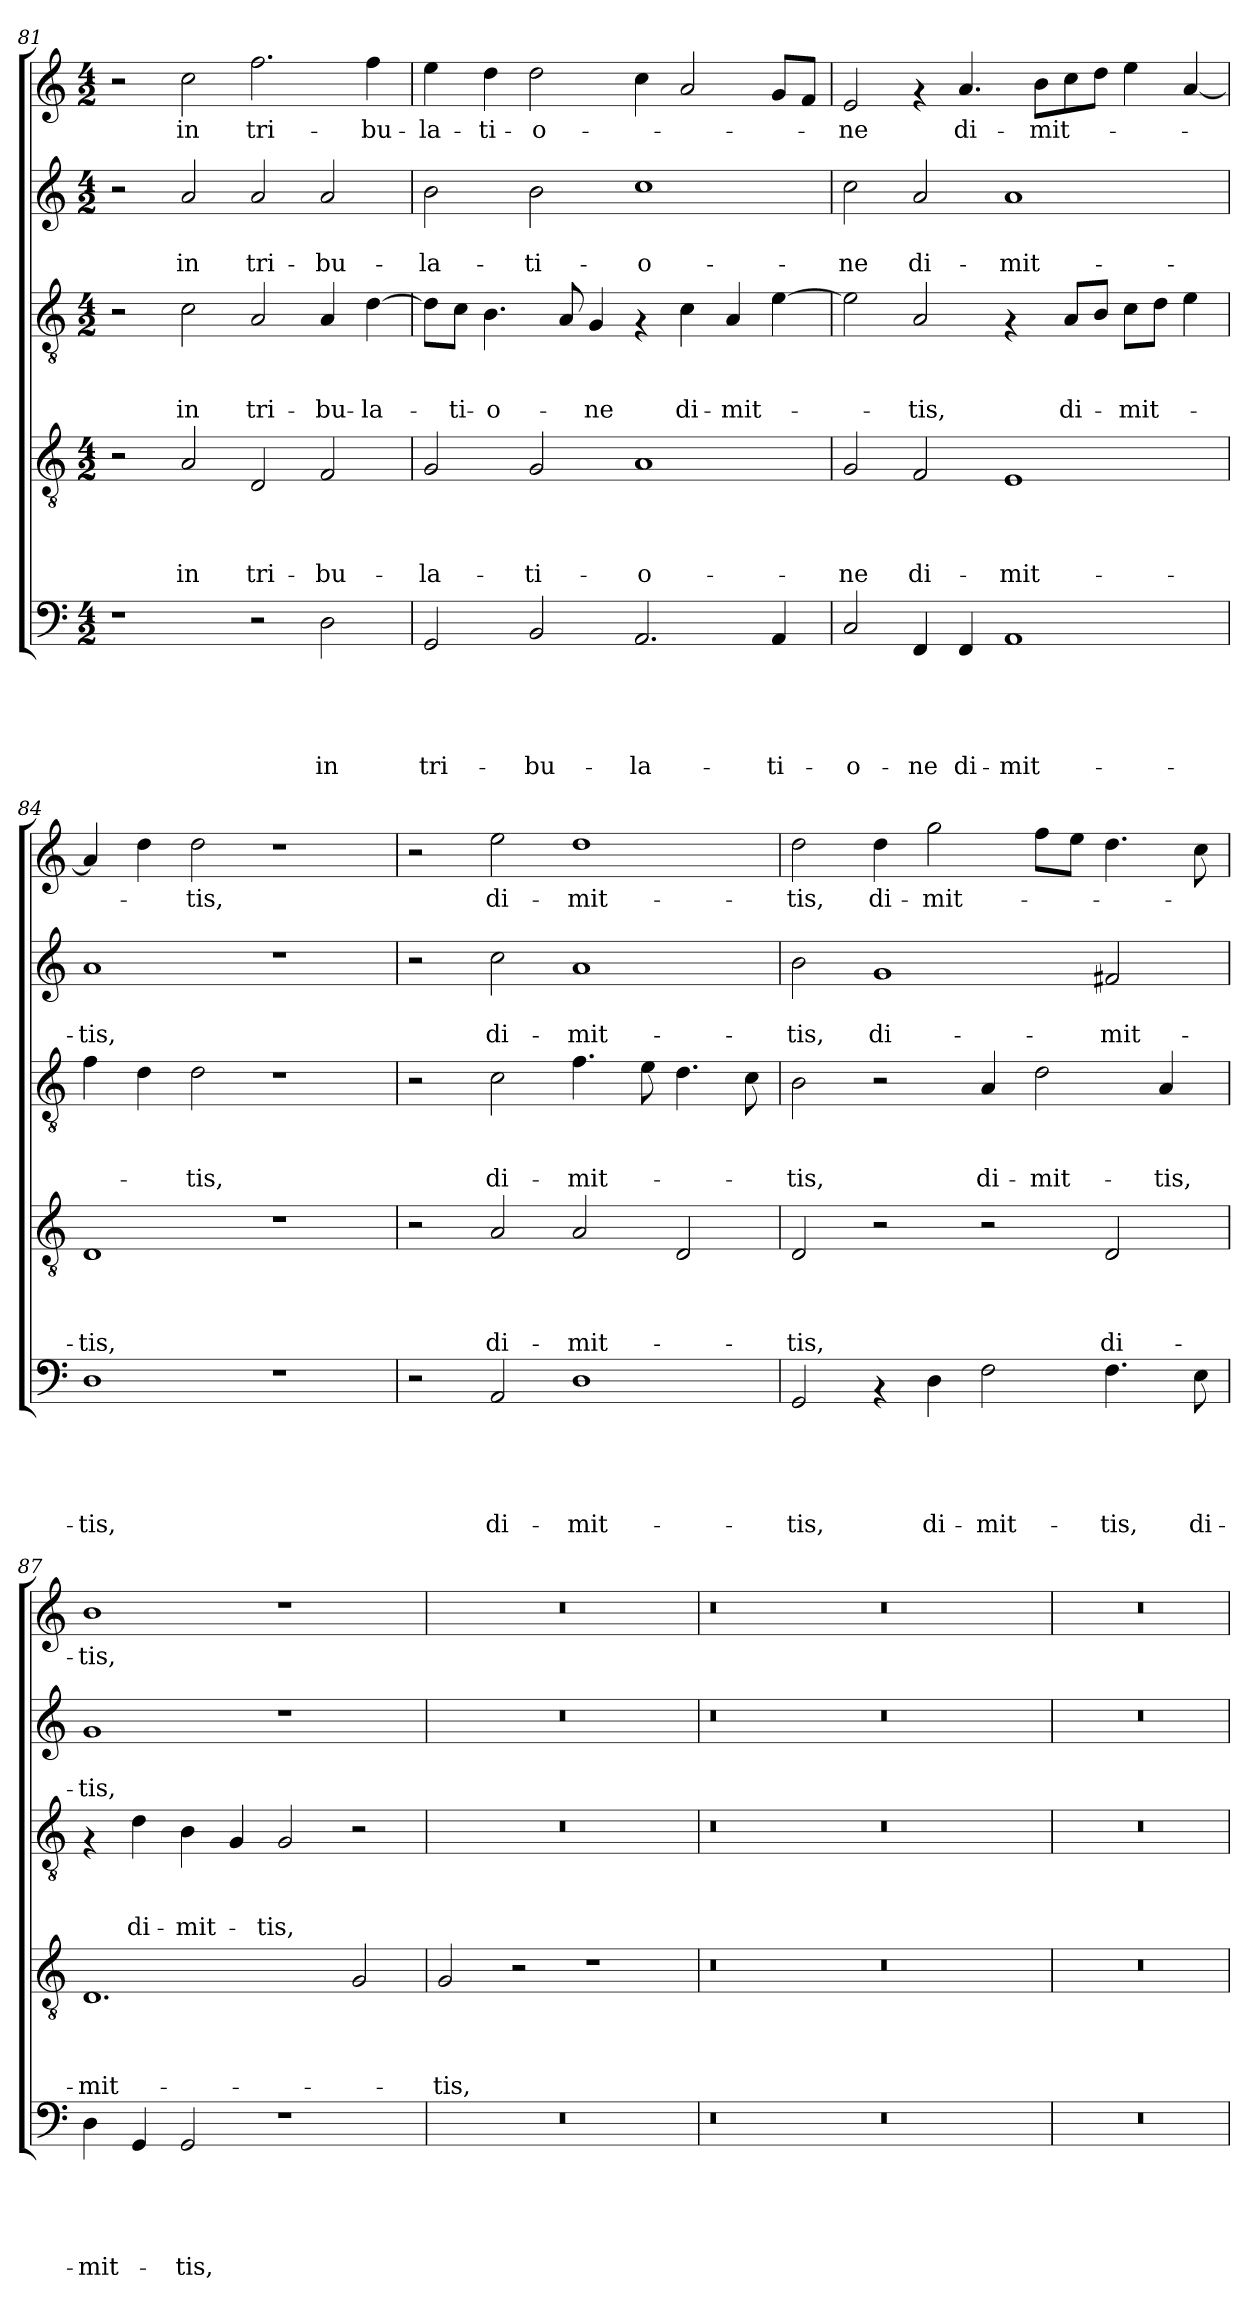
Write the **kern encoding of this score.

**kern	**text	**text	**text	**text	**text	**kern	**text	**text	**text	**text	**kern	**text	**text	**text	**kern	**text	**text	**kern	**text
*part5	*part5	*part5	*part5	*part5	*part5	*part4	*part4	*part4	*part4	*part4	*part3	*part3	*part3	*part3	*part2	*part2	*part2	*part1	*part1
*staff5	*staff5	*staff5	*staff5	*staff5	*staff5	*staff4	*staff4	*staff4	*staff4	*staff4	*staff3	*staff3	*staff3	*staff3	*staff2	*staff2	*staff2	*staff1	*staff1
*clefF4	*	*	*	*	*	*clefGv2	*	*	*	*	*clefGv2	*	*	*	*clefG2	*	*	*clefG2	*
*k[]	*	*	*	*	*	*k[]	*	*	*	*	*k[]	*	*	*	*k[]	*	*	*k[]	*
*C:	*	*	*	*	*	*C:	*	*	*	*	*C:	*	*	*	*C:	*	*	*C:	*
*M4/2	*	*	*	*	*	*M4/2	*	*	*	*	*M4/2	*	*	*	*M4/2	*	*	*M4/2	*
=81	=81	=81	=81	=81	=81	=81	=81	=81	=81	=81	=81	=81	=81	=81	=81	=81	=81	=81	=81
1r	.	.	.	.	.	2r	.	.	.	.	2r	.	.	.	2r	.	.	2r	.
!	!	!	!	!	!	!	!	!	!	!LO:LY:b	!	!	!	!LO:LY:b	!	!	!LO:LY:b	!	!LO:LY:b
.	.	.	.	.	.	2A/	.	.	.	in	2c\	.	.	in	2a/	.	in	2cc\	in
!	!	!	!	!	!	!	!	!	!	!LO:LY:b	!	!	!	!LO:LY:b	!	!	!LO:LY:b	!	!LO:LY:b
2r	.	.	.	.	.	2D/	.	.	.	tri-	2A/	.	.	tri-	2a/	.	tri-	2.ff\	tri-
!	!	!	!	!	!LO:LY:b	!	!	!	!	!LO:LY:b	!	!	!	!LO:LY:b	!	!	!LO:LY:b	!	!
2D\	.	.	.	.	in	2F/	.	.	.	-bu-	4A/	.	.	-bu-	2a/	.	-bu-	.	.
!	!	!	!	!	!	!	!	!	!	!	!	!	!	!LO:LY:b	!	!	!	!	!LO:LY:b
.	.	.	.	.	.	.	.	.	.	.	[>4d\	.	.	-la-	.	.	.	4ff\	-bu-
=82	=82	=82	=82	=82	=82	=82	=82	=82	=82	=82	=82	=82	=82	=82	=82	=82	=82	=82	=82
!	!	!	!	!	!LO:LY:b	!	!	!	!	!LO:LY:b	!	!	!	!	!	!	!LO:LY:b	!	!LO:LY:b
2GG/	.	.	.	.	tri-	2G/	.	.	.	-la-	8d\L]	.	.	.	2b\	.	-la-	4ee\	-la-
!	!	!	!	!	!	!	!	!	!	!	!	!	!	!LO:LY:b	!	!	!	!	!
.	.	.	.	.	.	.	.	.	.	.	8c\J	.	.	-ti-	.	.	.	.	.
!	!	!	!	!	!	!	!	!	!	!	!	!	!	!LO:LY:b	!	!	!	!	!LO:LY:b
.	.	.	.	.	.	.	.	.	.	.	4.B\	.	.	-o-	.	.	.	4dd\	-ti-
!	!	!	!	!	!LO:LY:b	!	!	!	!	!LO:LY:b	!	!	!	!	!	!	!LO:LY:b	!	!LO:LY:b
2BB/	.	.	.	.	-bu-	2G/	.	.	.	-ti-	.	.	.	.	2b\	.	-ti-	2dd\	-o-
.	.	.	.	.	.	.	.	.	.	.	8A/	.	.	.	.	.	.	.	.
!	!	!	!	!	!	!	!	!	!	!	!	!	!	!LO:LY:b	!	!	!	!	!
.	.	.	.	.	.	.	.	.	.	.	4G/	.	.	-ne	.	.	.	.	.
!	!	!	!	!	!LO:LY:b	!	!	!	!	!LO:LY:b	!	!	!	!	!	!	!LO:LY:b	!	!
2.AA/	.	.	.	.	-la-	1A	.	.	.	-o-	4rF	.	.	.	1cc	.	-o-	4cc\	.
!	!	!	!	!	!	!	!	!	!	!	!	!	!	!LO:LY:b	!	!	!	!	!
.	.	.	.	.	.	.	.	.	.	.	4c\	.	.	di-	.	.	.	2a/	.
!	!	!	!	!	!	!	!	!	!	!	!	!	!	!LO:LY:b	!	!	!	!	!
.	.	.	.	.	.	.	.	.	.	.	4A/	.	.	-mit-	.	.	.	.	.
!	!	!	!	!	!LO:LY:b	!	!	!	!	!	!	!	!	!	!	!	!	!	!
4AA/	.	.	.	.	-ti-	.	.	.	.	.	[>4e\	.	.	.	.	.	.	8g/L	.
.	.	.	.	.	.	.	.	.	.	.	.	.	.	.	.	.	.	8f/J	.
=83	=83	=83	=83	=83	=83	=83	=83	=83	=83	=83	=83	=83	=83	=83	=83	=83	=83	=83	=83
!	!	!	!	!	!LO:LY:b	!	!	!	!	!LO:LY:b	!	!	!	!	!	!	!LO:LY:b	!	!LO:LY:b
2C/	.	.	.	.	-o-	2G/	.	.	.	-ne	2e\]	.	.	.	2cc\	.	-ne	2e/	-ne
!	!	!	!	!	!LO:LY:b	!	!	!	!	!LO:LY:b	!	!	!	!LO:LY:b	!	!	!LO:LY:b	!	!
4FF/	.	.	.	.	-ne	2F/	.	.	.	di-	2A/	.	.	-tis,	2a/	.	di-	4rf	.
!	!	!	!	!	!LO:LY:b	!	!	!	!	!	!	!	!	!	!	!	!	!	!LO:LY:b
4FF/	.	.	.	.	di-	.	.	.	.	.	.	.	.	.	.	.	.	4.a/	di-
!	!	!	!	!	!LO:LY:b	!	!	!	!	!LO:LY:b	!	!	!	!	!	!	!LO:LY:b	!	!
1AA	.	.	.	.	-mit-	1E	.	.	.	-mit-	4rF	.	.	.	1a	.	-mit-	.	.
!	!	!	!	!	!	!	!	!	!	!	!	!	!	!	!	!	!	!	!LO:LY:b
.	.	.	.	.	.	.	.	.	.	.	.	.	.	.	.	.	.	8b\L	-mit-
!	!	!	!	!	!	!	!	!	!	!	!	!	!	!LO:LY:b	!	!	!	!	!
.	.	.	.	.	.	.	.	.	.	.	8A/L	.	.	di-	.	.	.	8cc\	.
.	.	.	.	.	.	.	.	.	.	.	8B/J	.	.	.	.	.	.	8dd\J	.
!	!	!	!	!	!	!	!	!	!	!	!	!	!	!LO:LY:b	!	!	!	!	!
.	.	.	.	.	.	.	.	.	.	.	8c\L	.	.	-mit-	.	.	.	4ee\	.
.	.	.	.	.	.	.	.	.	.	.	8d\J	.	.	.	.	.	.	.	.
.	.	.	.	.	.	.	.	.	.	.	4e\	.	.	.	.	.	.	[<4a/	.
=84	=84	=84	=84	=84	=84	=84	=84	=84	=84	=84	=84	=84	=84	=84	=84	=84	=84	=84	=84
!	!	!	!	!	!LO:LY:b	!	!	!	!	!LO:LY:b	!	!	!	!	!	!	!LO:LY:b	!	!
1D	.	.	.	.	-tis,	1D	.	.	.	-tis,	4f\	.	.	.	1a	.	-tis,	4a/]	.
.	.	.	.	.	.	.	.	.	.	.	4d\	.	.	.	.	.	.	4dd\	.
!	!	!	!	!	!	!	!	!	!	!	!	!	!	!LO:LY:b	!	!	!	!	!LO:LY:b
.	.	.	.	.	.	.	.	.	.	.	2d\	.	.	-tis,	.	.	.	2dd\	-tis,
1r	.	.	.	.	.	1r	.	.	.	.	1r	.	.	.	1r	.	.	1r	.
!!LO:PB:g=z
=85	=85	=85	=85	=85	=85	=85	=85	=85	=85	=85	=85	=85	=85	=85	=85	=85	=85	=85	=85
2r	.	.	.	.	.	2r	.	.	.	.	2r	.	.	.	2r	.	.	2r	.
!	!	!	!	!	!LO:LY:b	!	!	!	!	!LO:LY:b	!	!	!	!LO:LY:b	!	!	!LO:LY:b	!	!LO:LY:b
2AA/	.	.	.	.	di-	2A/	.	.	.	di-	2c\	.	.	di-	2cc\	.	di-	2ee\	di-
!	!	!	!	!	!LO:LY:b	!	!	!	!	!LO:LY:b	!	!	!	!LO:LY:b	!	!	!LO:LY:b	!	!LO:LY:b
1D	.	.	.	.	-mit-	2A/	.	.	.	-mit-	4.f\	.	.	-mit-	1a	.	-mit-	1dd	-mit-
.	.	.	.	.	.	.	.	.	.	.	8e\	.	.	.	.	.	.	.	.
.	.	.	.	.	.	2D/	.	.	.	.	4.d\	.	.	.	.	.	.	.	.
.	.	.	.	.	.	.	.	.	.	.	8c\	.	.	.	.	.	.	.	.
=86	=86	=86	=86	=86	=86	=86	=86	=86	=86	=86	=86	=86	=86	=86	=86	=86	=86	=86	=86
!	!	!	!	!	!LO:LY:b	!	!	!	!	!LO:LY:b	!	!	!	!LO:LY:b	!	!	!LO:LY:b	!	!LO:LY:b
2GG/	.	.	.	.	-tis,	2D/	.	.	.	-tis,	2B\	.	.	-tis,	2b\	.	-tis,	2dd\	-tis,
!	!	!	!	!	!	!	!	!	!	!	!	!	!	!	!	!	!LO:LY:b	!	!LO:LY:b
4rAA	.	.	.	.	.	2r	.	.	.	.	2r	.	.	.	1g	.	di-	4dd\	di-
!	!	!	!	!	!LO:LY:b	!	!	!	!	!	!	!	!	!	!	!	!	!	!LO:LY:b
4D\	.	.	.	.	di-	.	.	.	.	.	.	.	.	.	.	.	.	2gg\	-mit-
!	!	!	!	!	!LO:LY:b	!	!	!	!	!	!	!	!	!LO:LY:b	!	!	!	!	!
2F\	.	.	.	.	-mit-	2r	.	.	.	.	4A/	.	.	di-	.	.	.	.	.
!	!	!	!	!	!	!	!	!	!	!	!	!	!	!LO:LY:b	!	!	!	!	!
.	.	.	.	.	.	.	.	.	.	.	2d\	.	.	-mit-	.	.	.	8ff\L	.
.	.	.	.	.	.	.	.	.	.	.	.	.	.	.	.	.	.	8ee\J	.
!	!	!	!	!	!LO:LY:b	!	!	!	!	!LO:LY:b	!	!	!	!	!	!	!LO:LY:b	!	!
4.F\	.	.	.	.	-tis,	2D/	.	.	.	di-	.	.	.	.	2f#X/	.	-mit-	4.dd\	.
!	!	!	!	!	!	!	!	!	!	!	!	!	!	!LO:LY:b	!	!	!	!	!
.	.	.	.	.	.	.	.	.	.	.	4A/	.	.	-tis,	.	.	.	.	.
!	!	!	!	!	!LO:LY:b	!	!	!	!	!	!	!	!	!	!	!	!	!	!
8E\	.	.	.	.	di-	.	.	.	.	.	.	.	.	.	.	.	.	8cc\	.
=87	=87	=87	=87	=87	=87	=87	=87	=87	=87	=87	=87	=87	=87	=87	=87	=87	=87	=87	=87
!	!	!	!	!	!LO:LY:b	!	!	!	!	!LO:LY:b	!	!	!	!	!	!	!LO:LY:b	!	!LO:LY:b
4D\	.	.	.	.	-mit-	1.D	.	.	.	-mit-	4rF	.	.	.	1g	.	-tis,	1b	-tis,
!	!	!	!	!	!	!	!	!	!	!	!	!	!	!LO:LY:b	!	!	!	!	!
4GG/	.	.	.	.	.	.	.	.	.	.	4d\	.	.	di-	.	.	.	.	.
!	!	!	!	!	!LO:LY:b	!	!	!	!	!	!	!	!	!LO:LY:b	!	!	!	!	!
2GG/	.	.	.	.	-tis,	.	.	.	.	.	4B\	.	.	-mit-	.	.	.	.	.
.	.	.	.	.	.	.	.	.	.	.	4G/	.	.	.	.	.	.	.	.
!	!	!	!	!	!	!	!	!	!	!	!	!	!	!LO:LY:b	!	!	!	!	!
1r	.	.	.	.	.	.	.	.	.	.	2G/	.	.	-tis,	1r	.	.	1r	.
.	.	.	.	.	.	2G/	.	.	.	.	2r	.	.	.	.	.	.	.	.
=88	=88	=88	=88	=88	=88	=88	=88	=88	=88	=88	=88	=88	=88	=88	=88	=88	=88	=88	=88
!	!	!	!	!	!	!	!	!	!	!LO:LY:b	!	!	!	!	!	!	!	!	!
0r	.	.	.	.	.	2G/	.	.	.	-tis,	0r	.	.	.	0r	.	.	0r	.
.	.	.	.	.	.	2r	.	.	.	.	.	.	.	.	.	.	.	.	.
.	.	.	.	.	.	1r	.	.	.	.	.	.	.	.	.	.	.	.	.
=89	=89	=89	=89	=89	=89	=89	=89	=89	=89	=89	=89	=89	=89	=89	=89	=89	=89	=89	=89
0r	.	.	.	.	.	0r	.	.	.	.	0r	.	.	.	0r	.	.	0r	.
0r	.	.	.	.	.	0r	.	.	.	.	0r	.	.	.	0r	.	.	0r	.
=90	=90	=90	=90	=90	=90	=90	=90	=90	=90	=90	=90	=90	=90	=90	=90	=90	=90	=90	=90
0r	.	.	.	.	.	0r	.	.	.	.	0r	.	.	.	0r	.	.	0r	.
=	=	=	=	=	=	=	=	=	=	=	=	=	=	=	=	=	=	=	=
*-	*-	*-	*-	*-	*-	*-	*-	*-	*-	*-	*-	*-	*-	*-	*-	*-	*-	*-	*-
